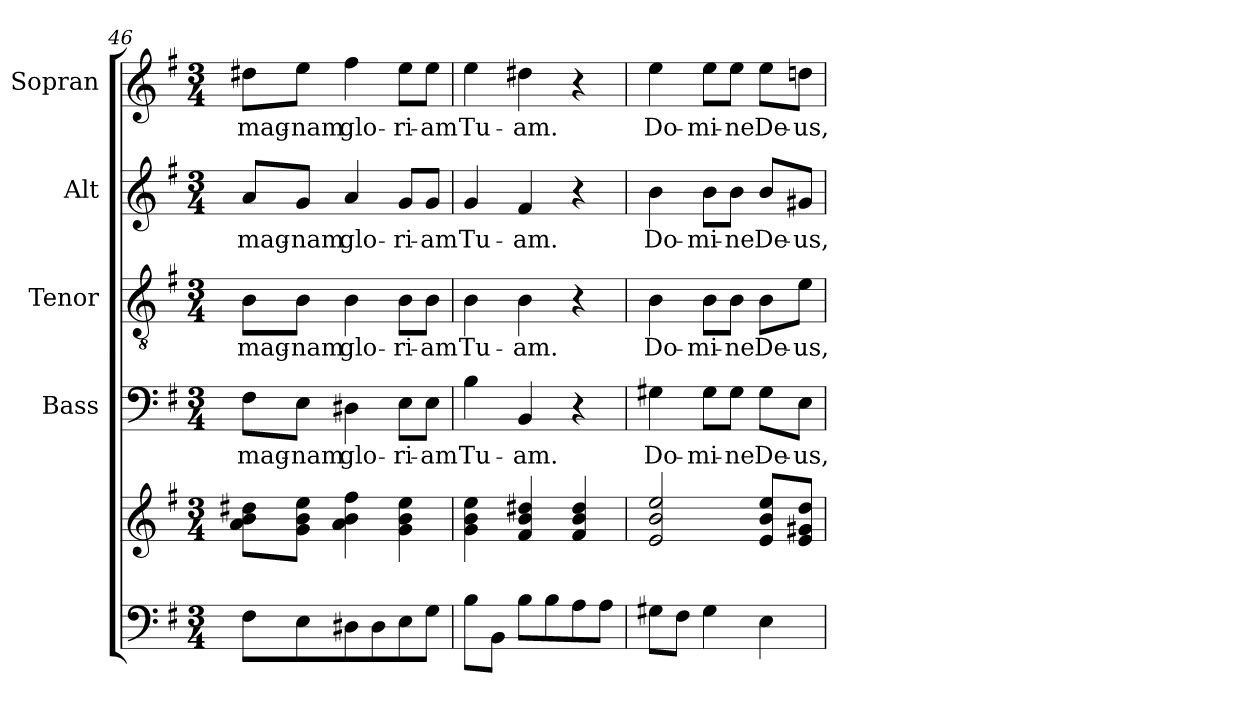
**kern	**kern	**kern	**text	**kern	**text	**kern	**text	**kern	**text
*part5	*part5	*part4	*part4	*part3	*part3	*part2	*part2	*part1	*part1
*staff6	*staff5	*staff4	*staff4	*staff3	*staff3	*staff2	*staff2	*staff1	*staff1
*	*	*I"Bass	*	*I"Tenor	*	*I"Alt	*	*I"Sopran	*
*	*	*I'B.	*	*I'T.	*	*I'A.	*	*I'S.	*
*clefF4	*clefG2	*clefF4	*	*clefGv2	*	*clefG2	*	*clefG2	*
*k[f#]	*k[f#]	*k[f#]	*	*k[f#]	*	*k[f#]	*	*k[f#]	*
*G:	*G:	*G:	*	*G:	*	*G:	*	*G:	*
*M3/4	*M3/4	*M3/4	*	*M3/4	*	*M3/4	*	*M3/4	*
=46	=46	=46	=46	=46	=46	=46	=46	=46	=46
!	!	!	!LO:LY:b	!	!LO:LY:b	!	!LO:LY:b	!	!LO:LY:b
8F#\L	8a\ 8b\ 8dd#X\L	8F#\L	mag-	8B\L	mag-	8a/L	mag-	8dd#X\L	mag-
!	!	!	!LO:LY:b	!	!LO:LY:b	!	!LO:LY:b	!	!LO:LY:b
8E\	8g\ 8b\ 8ee\J	8E\J	-nam	8B\J	-nam	8g/J	-nam	8ee\J	-nam
!	!	!	!LO:LY:b	!	!LO:LY:b	!	!LO:LY:b	!	!LO:LY:b
8D#X\	4a\ 4b\ 4ff#\	4D#X\	glo-	4B\	glo-	4a/	glo-	4ff#\	glo-
8D#\	.	.	.	.	.	.	.	.	.
!	!	!	!LO:LY:b	!	!LO:LY:b	!	!LO:LY:b	!	!LO:LY:b
8E\	4g\ 4b\ 4ee\	8E\L	-ri-	8B\L	-ri-	8g/L	-ri-	8ee\L	-ri-
!	!	!	!LO:LY:b	!	!LO:LY:b	!	!LO:LY:b	!	!LO:LY:b
8G\J	.	8E\J	-am	8B\J	-am	8g/J	-am	8ee\J	-am
=47	=47	=47	=47	=47	=47	=47	=47	=47	=47
!	!	!	!LO:LY:b	!	!LO:LY:b	!	!LO:LY:b	!	!LO:LY:b
8B\L	4g\ 4b\ 4ee\	4B\	Tu-	4B\	Tu-	4g/	Tu-	4ee\	Tu-
8BB\J	.	.	.	.	.	.	.	.	.
!	!	!	!LO:LY:b	!	!LO:LY:b	!	!LO:LY:b	!	!LO:LY:b
8B\L	4f#/ 4b/ 4dd#X/	4BB/	-am.	4B\	-am.	4f#/	-am.	4dd#X\	-am.
8B\	.	.	.	.	.	.	.	.	.
8A\	4f#/ 4b/ 4dd#/	4r	.	4r	.	4r	.	4r	.
8A\J	.	.	.	.	.	.	.	.	.
!!LO:LB:g=z
=48	=48	=48	=48	=48	=48	=48	=48	=48	=48
!	!	!	!LO:LY:b	!	!LO:LY:b	!	!LO:LY:b	!	!LO:LY:b
8G#X\L	2e/ 2b/ 2ee/	4G#X\	Do-	4B\	Do-	4b\	Do-	4ee\	Do-
8F#\J	.	.	.	.	.	.	.	.	.
!	!	!	!LO:LY:b	!	!LO:LY:b	!	!LO:LY:b	!	!LO:LY:b
4G#\	.	8G#\L	-mi-	8B\L	-mi-	8b\L	-mi-	8ee\L	-mi-
!	!	!	!LO:LY:b	!	!LO:LY:b	!	!LO:LY:b	!	!LO:LY:b
.	.	8G#\J	-ne	8B\J	-ne	8b\J	-ne	8ee\J	-ne
!	!	!	!LO:LY:b	!	!LO:LY:b	!	!LO:LY:b	!	!LO:LY:b
4E\	8e/ 8b/ 8ee/L	8G#\L	De-	8B\L	De-	8b/L	De-	8ee\L	De-
!	!	!	!LO:LY:b	!	!LO:LY:b	!	!LO:LY:b	!	!LO:LY:b
.	8e/ 8g#X/ 8dd/J	8E\J	-us,	8e\J	-us,	8g#X/J	-us,	8ddn\J	-us,
=	=	=	=	=	=	=	=	=	=
*-	*-	*-	*-	*-	*-	*-	*-	*-	*-
